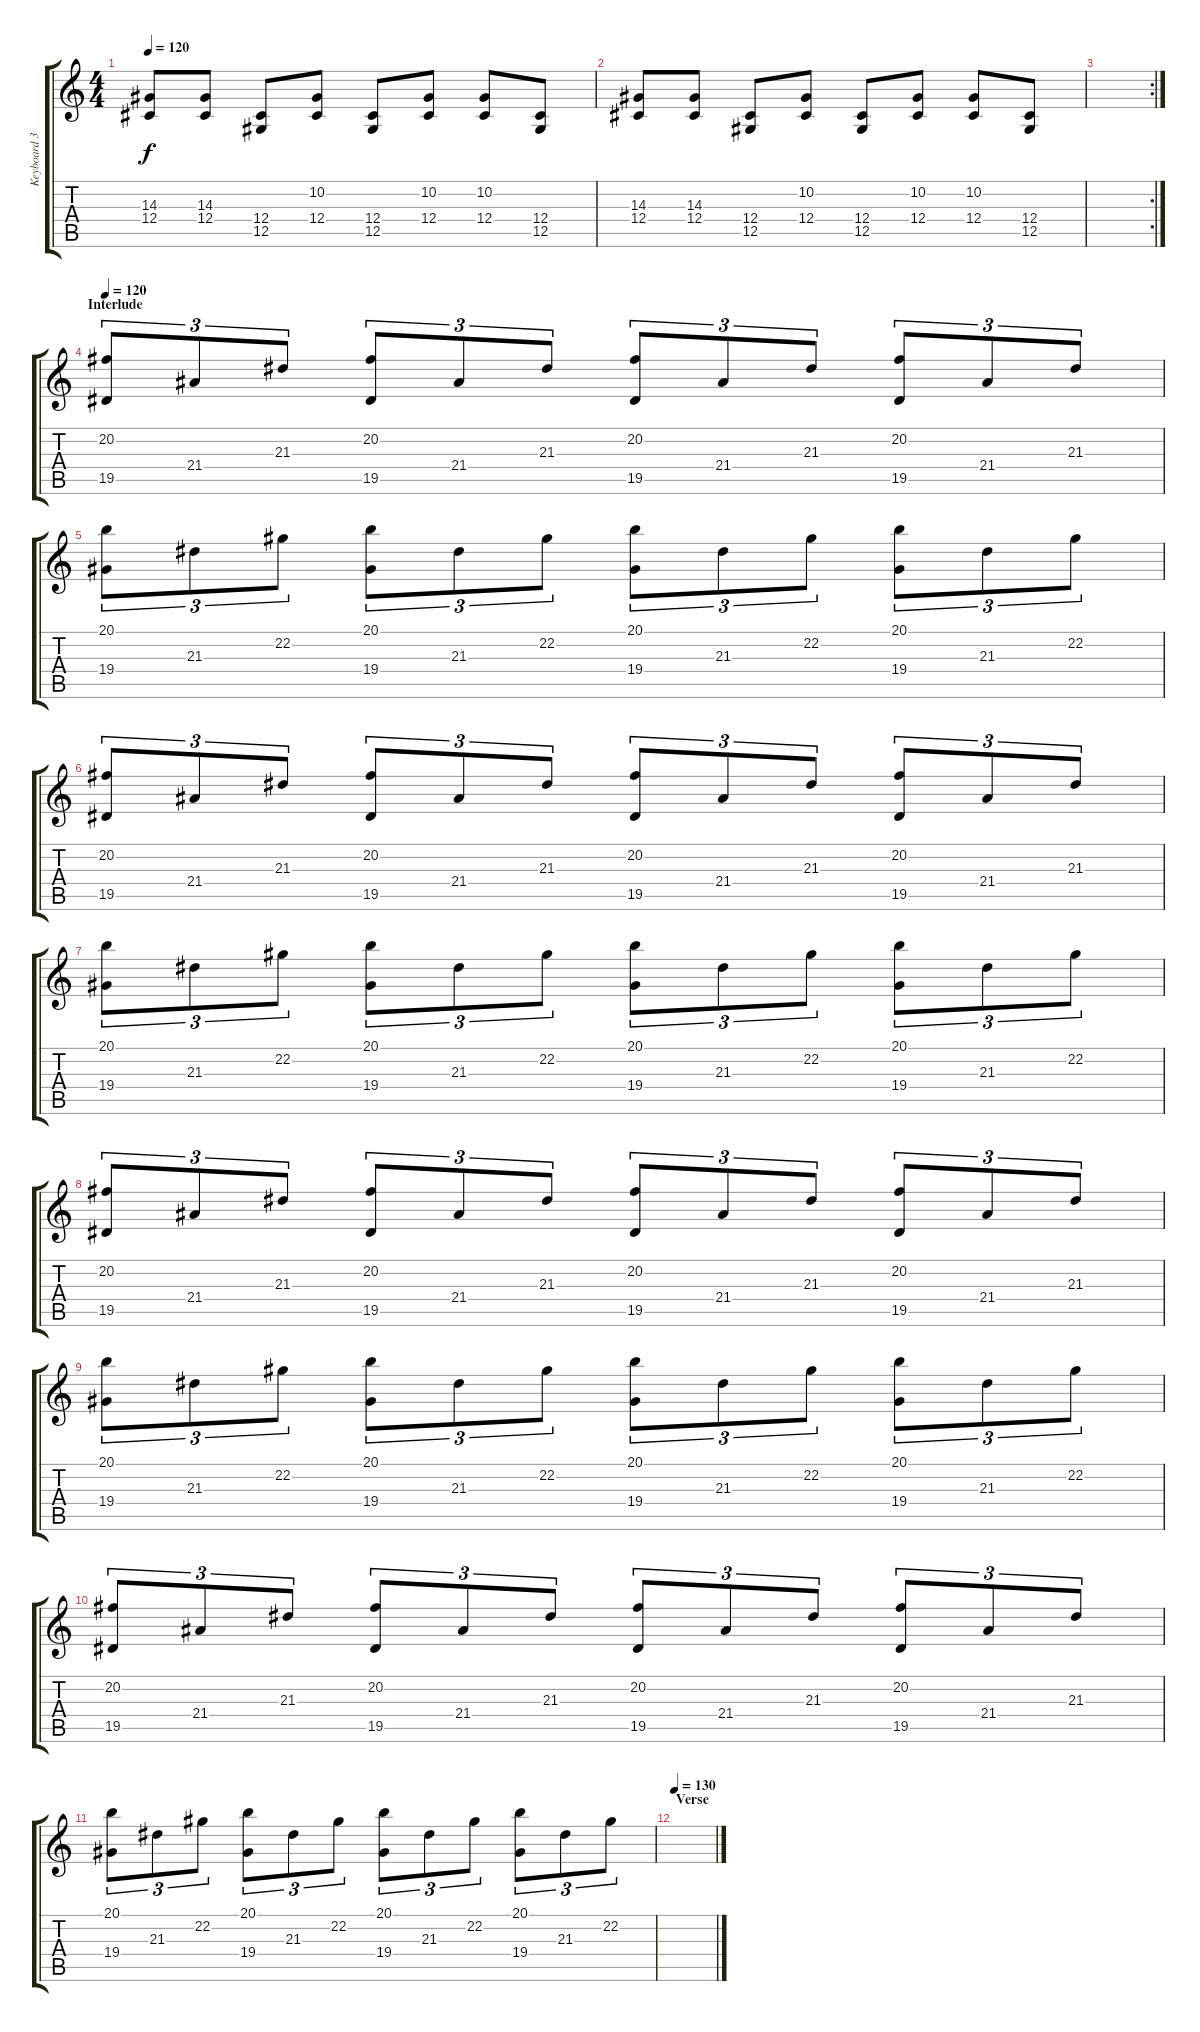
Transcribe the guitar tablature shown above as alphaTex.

\track ("Keyboard 3" "Keyboard 3") {instrument acousticgrandpiano}
\staff {score tabs}
\tuning (Eb4 Bb3 Gb3 Db3 Ab2 Eb2) {hide}
\ts (4 4)
\tempo 120
\clef g2
\ks c
(14.3 12.4).8{dy f} (14.3 12.4).8 (12.4 12.5).8 (10.2 12.4).8 (12.4 12.5).8 (10.2 12.4).8 (10.2 12.4).8 (12.4 12.5).8 |
(14.3 12.4).8 (14.3 12.4).8 (12.4 12.5).8 (10.2 12.4).8 (12.4 12.5).8 (10.2 12.4).8 (10.2 12.4).8 (12.4 12.5).8 |
\rc 2
|
\section ("" "Interlude")
\tempo 120
(20.2 19.5).8{tu (3 2) instrument acousticgrandpiano} 21.4.8{tu (3 2)} 21.3.8{tu (3 2)} (20.2 19.5).8{tu (3 2)} 21.4.8{tu (3 2)} 21.3.8{tu (3 2)} (20.2 19.5).8{tu (3 2)} 21.4.8{tu (3 2)} 21.3.8{tu (3 2)} (20.2 19.5).8{tu (3 2)} 21.4.8{tu (3 2)} 21.3.8{tu (3 2)} |
(20.1 19.4).8{tu (3 2)} 21.3.8{tu (3 2)} 22.2.8{tu (3 2)} (20.1 19.4).8{tu (3 2)} 21.3.8{tu (3 2)} 22.2.8{tu (3 2)} (20.1 19.4).8{tu (3 2)} 21.3.8{tu (3 2)} 22.2.8{tu (3 2)} (20.1 19.4).8{tu (3 2)} 21.3.8{tu (3 2)} 22.2.8{tu (3 2)} |
(20.2 19.5).8{tu (3 2) instrument acousticgrandpiano} 21.4.8{tu (3 2)} 21.3.8{tu (3 2)} (20.2 19.5).8{tu (3 2)} 21.4.8{tu (3 2)} 21.3.8{tu (3 2)} (20.2 19.5).8{tu (3 2)} 21.4.8{tu (3 2)} 21.3.8{tu (3 2)} (20.2 19.5).8{tu (3 2)} 21.4.8{tu (3 2)} 21.3.8{tu (3 2)} |
(20.1 19.4).8{tu (3 2)} 21.3.8{tu (3 2)} 22.2.8{tu (3 2)} (20.1 19.4).8{tu (3 2)} 21.3.8{tu (3 2)} 22.2.8{tu (3 2)} (20.1 19.4).8{tu (3 2)} 21.3.8{tu (3 2)} 22.2.8{tu (3 2)} (20.1 19.4).8{tu (3 2)} 21.3.8{tu (3 2)} 22.2.8{tu (3 2)} |
(20.2 19.5).8{tu (3 2)} 21.4.8{tu (3 2)} 21.3.8{tu (3 2)} (20.2 19.5).8{tu (3 2)} 21.4.8{tu (3 2)} 21.3.8{tu (3 2)} (20.2 19.5).8{tu (3 2)} 21.4.8{tu (3 2)} 21.3.8{tu (3 2)} (20.2 19.5).8{tu (3 2)} 21.4.8{tu (3 2)} 21.3.8{tu (3 2)} |
(20.1 19.4).8{tu (3 2)} 21.3.8{tu (3 2)} 22.2.8{tu (3 2)} (20.1 19.4).8{tu (3 2)} 21.3.8{tu (3 2)} 22.2.8{tu (3 2)} (20.1 19.4).8{tu (3 2)} 21.3.8{tu (3 2)} 22.2.8{tu (3 2)} (20.1 19.4).8{tu (3 2)} 21.3.8{tu (3 2)} 22.2.8{tu (3 2)} |
(20.2 19.5).8{tu (3 2)} 21.4.8{tu (3 2)} 21.3.8{tu (3 2)} (20.2 19.5).8{tu (3 2)} 21.4.8{tu (3 2)} 21.3.8{tu (3 2)} (20.2 19.5).8{tu (3 2)} 21.4.8{tu (3 2)} 21.3.8{tu (3 2)} (20.2 19.5).8{tu (3 2)} 21.4.8{tu (3 2)} 21.3.8{tu (3 2)} |
(20.1 19.4).8{tu (3 2)} 21.3.8{tu (3 2)} 22.2.8{tu (3 2)} (20.1 19.4).8{tu (3 2)} 21.3.8{tu (3 2)} 22.2.8{tu (3 2)} (20.1 19.4).8{tu (3 2)} 21.3.8{tu (3 2)} 22.2.8{tu (3 2)} (20.1 19.4).8{tu (3 2)} 21.3.8{tu (3 2)} 22.2.8{tu (3 2)} |
\section ("" "Verse ")
\tempo 130
